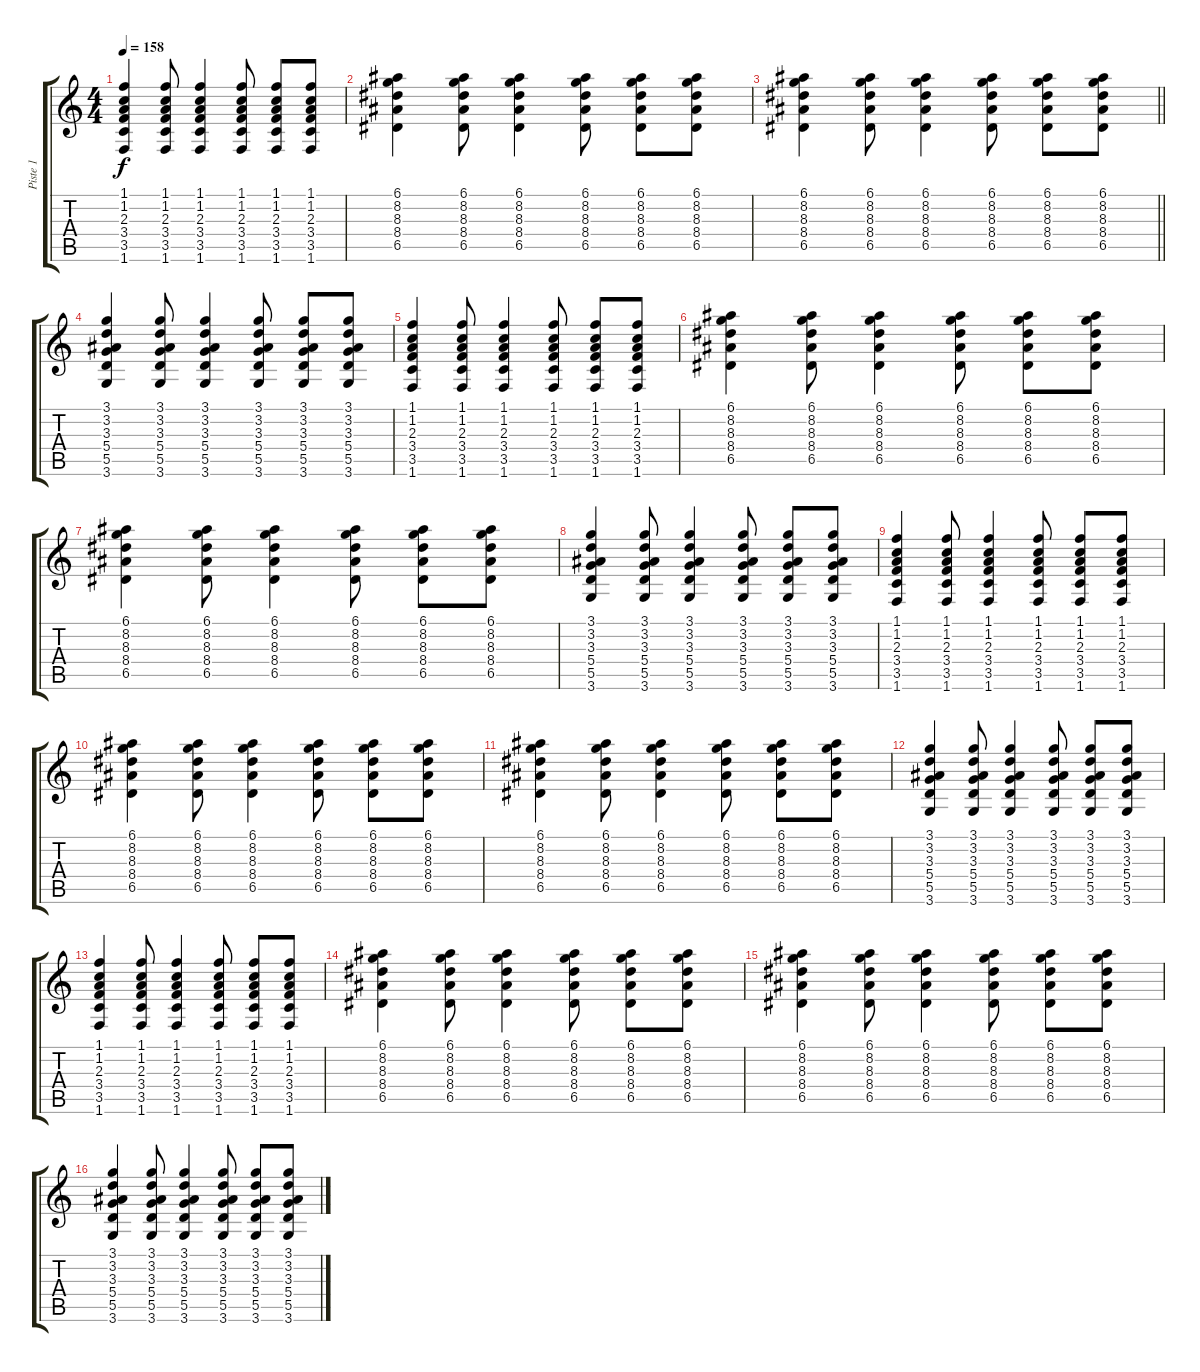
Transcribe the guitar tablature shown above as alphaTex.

\track ("Piste 1" "Piste 1") {instrument overdrivenguitar}
\staff {score tabs}
\tuning (E4 B3 G3 D3 A2 E2) {hide}
\ts (4 4)
\tempo 158
\clef g2
\ks c
(1.1 1.2 2.3 3.4 3.5 1.6).4{dy f} (1.1 1.2 2.3 3.4 3.5 1.6).8 (1.1 1.2 2.3 3.4 3.5 1.6).4 (1.1 1.2 2.3 3.4 3.5 1.6).8 (1.1 1.2 2.3 3.4 3.5 1.6).8 (1.1 1.2 2.3 3.4 3.5 1.6).8 |
(6.1 8.2 8.3 8.4 6.5).4 (6.1 8.2 8.3 8.4 6.5).8 (6.1 8.2 8.3 8.4 6.5).4 (6.1 8.2 8.3 8.4 6.5).8 (6.1 8.2 8.3 8.4 6.5).8 (6.1 8.2 8.3 8.4 6.5).8 |
\barLineRight lightlight
(6.1 8.2 8.3 8.4 6.5).4 (6.1 8.2 8.3 8.4 6.5).8 (6.1 8.2 8.3 8.4 6.5).4 (6.1 8.2 8.3 8.4 6.5).8 (6.1 8.2 8.3 8.4 6.5).8 (6.1 8.2 8.3 8.4 6.5).8 |
(3.1 3.2 3.3 5.4 5.5 3.6).4 (3.1 3.2 3.3 5.4 5.5 3.6).8 (3.1 3.2 3.3 5.4 5.5 3.6).4 (3.1 3.2 3.3 5.4 5.5 3.6).8 (3.1 3.2 3.3 5.4 5.5 3.6).8 (3.1 3.2 3.3 5.4 5.5 3.6).8 |
(1.1 1.2 2.3 3.4 3.5 1.6).4 (1.1 1.2 2.3 3.4 3.5 1.6).8 (1.1 1.2 2.3 3.4 3.5 1.6).4 (1.1 1.2 2.3 3.4 3.5 1.6).8 (1.1 1.2 2.3 3.4 3.5 1.6).8 (1.1 1.2 2.3 3.4 3.5 1.6).8 |
(6.1 8.2 8.3 8.4 6.5).4 (6.1 8.2 8.3 8.4 6.5).8 (6.1 8.2 8.3 8.4 6.5).4 (6.1 8.2 8.3 8.4 6.5).8 (6.1 8.2 8.3 8.4 6.5).8 (6.1 8.2 8.3 8.4 6.5).8 |
(6.1 8.2 8.3 8.4 6.5).4 (6.1 8.2 8.3 8.4 6.5).8 (6.1 8.2 8.3 8.4 6.5).4 (6.1 8.2 8.3 8.4 6.5).8 (6.1 8.2 8.3 8.4 6.5).8 (6.1 8.2 8.3 8.4 6.5).8 |
(3.1 3.2 3.3 5.4 5.5 3.6).4 (3.1 3.2 3.3 5.4 5.5 3.6).8 (3.1 3.2 3.3 5.4 5.5 3.6).4 (3.1 3.2 3.3 5.4 5.5 3.6).8 (3.1 3.2 3.3 5.4 5.5 3.6).8 (3.1 3.2 3.3 5.4 5.5 3.6).8 |
(1.1 1.2 2.3 3.4 3.5 1.6).4 (1.1 1.2 2.3 3.4 3.5 1.6).8 (1.1 1.2 2.3 3.4 3.5 1.6).4 (1.1 1.2 2.3 3.4 3.5 1.6).8 (1.1 1.2 2.3 3.4 3.5 1.6).8 (1.1 1.2 2.3 3.4 3.5 1.6).8 |
(6.1 8.2 8.3 8.4 6.5).4 (6.1 8.2 8.3 8.4 6.5).8 (6.1 8.2 8.3 8.4 6.5).4 (6.1 8.2 8.3 8.4 6.5).8 (6.1 8.2 8.3 8.4 6.5).8 (6.1 8.2 8.3 8.4 6.5).8 |
(6.1 8.2 8.3 8.4 6.5).4 (6.1 8.2 8.3 8.4 6.5).8 (6.1 8.2 8.3 8.4 6.5).4 (6.1 8.2 8.3 8.4 6.5).8 (6.1 8.2 8.3 8.4 6.5).8 (6.1 8.2 8.3 8.4 6.5).8 |
(3.1 3.2 3.3 5.4 5.5 3.6).4 (3.1 3.2 3.3 5.4 5.5 3.6).8 (3.1 3.2 3.3 5.4 5.5 3.6).4 (3.1 3.2 3.3 5.4 5.5 3.6).8 (3.1 3.2 3.3 5.4 5.5 3.6).8 (3.1 3.2 3.3 5.4 5.5 3.6).8 |
(1.1 1.2 2.3 3.4 3.5 1.6).4 (1.1 1.2 2.3 3.4 3.5 1.6).8 (1.1 1.2 2.3 3.4 3.5 1.6).4 (1.1 1.2 2.3 3.4 3.5 1.6).8 (1.1 1.2 2.3 3.4 3.5 1.6).8 (1.1 1.2 2.3 3.4 3.5 1.6).8 |
(6.1 8.2 8.3 8.4 6.5).4 (6.1 8.2 8.3 8.4 6.5).8 (6.1 8.2 8.3 8.4 6.5).4 (6.1 8.2 8.3 8.4 6.5).8 (6.1 8.2 8.3 8.4 6.5).8 (6.1 8.2 8.3 8.4 6.5).8 |
(6.1 8.2 8.3 8.4 6.5).4 (6.1 8.2 8.3 8.4 6.5).8 (6.1 8.2 8.3 8.4 6.5).4 (6.1 8.2 8.3 8.4 6.5).8 (6.1 8.2 8.3 8.4 6.5).8 (6.1 8.2 8.3 8.4 6.5).8 |
(3.1 3.2 3.3 5.4 5.5 3.6).4 (3.1 3.2 3.3 5.4 5.5 3.6).8 (3.1 3.2 3.3 5.4 5.5 3.6).4 (3.1 3.2 3.3 5.4 5.5 3.6).8 (3.1 3.2 3.3 5.4 5.5 3.6).8 (3.1 3.2 3.3 5.4 5.5 3.6).8
